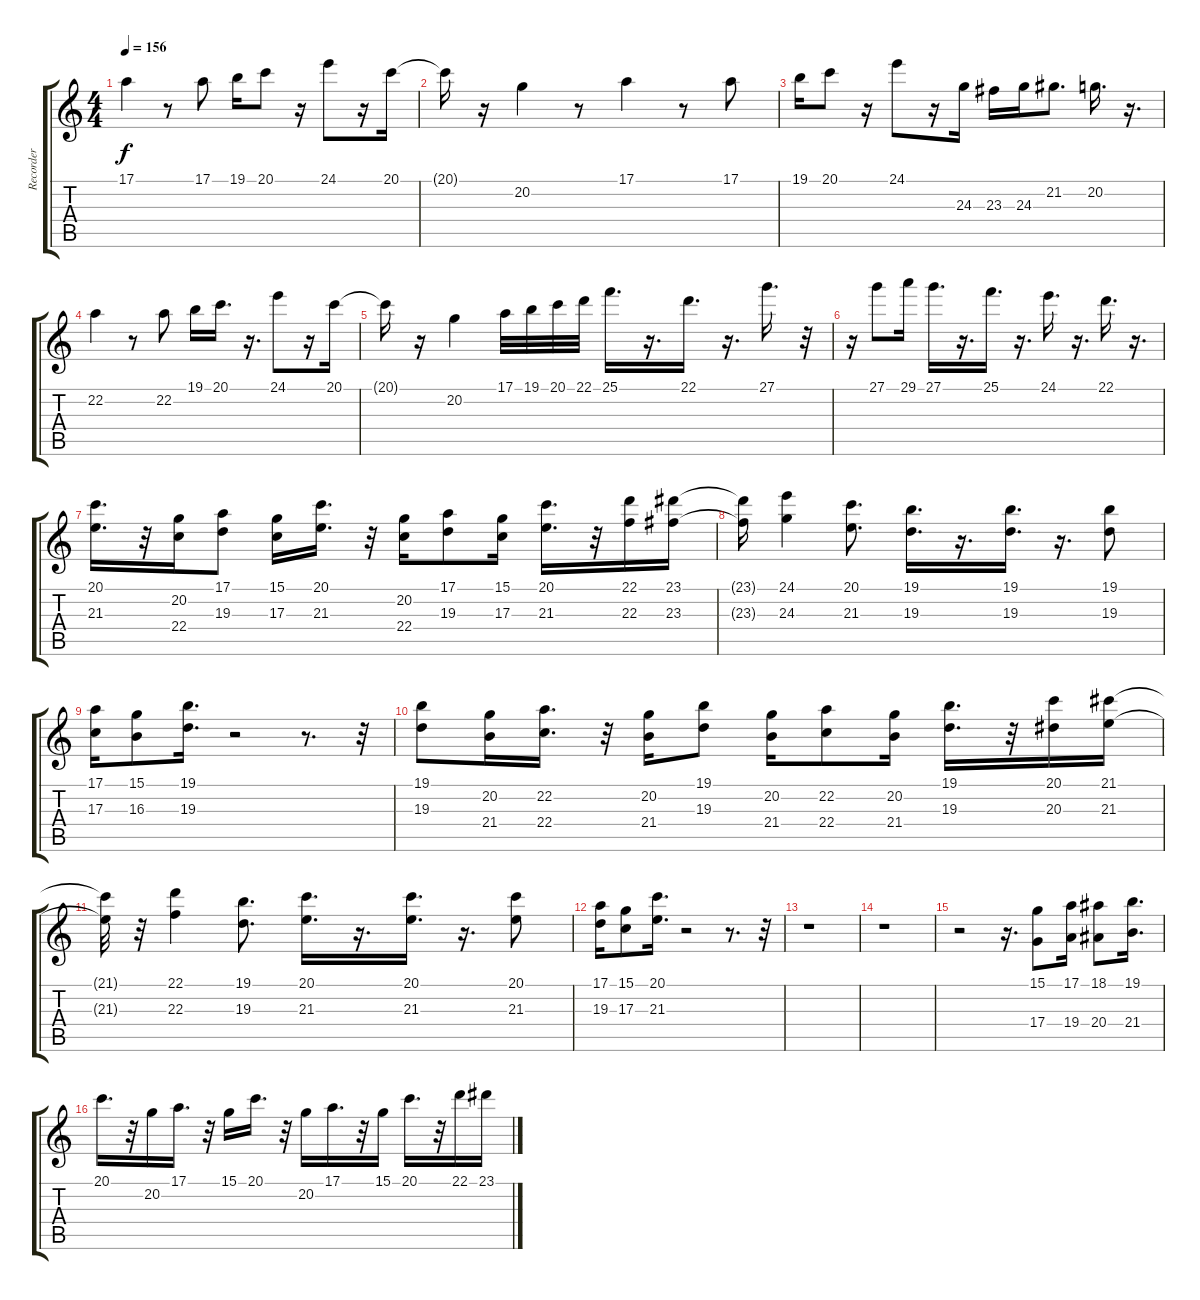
\track ("Recorder" "Recorder") {instrument recorder}
\staff {score tabs}
\tuning (E4 B3 G3 D3 A2 E2) {hide}
\ts (4 4)
\tempo 156
\clef g2
\ks c
17.1.4{dy f} r.8 17.1.8 19.1.16 20.1.8 r.16 24.1.8 r.16 20.1.16 |
20.1{t}.16 r.16 20.2.4 r.8 17.1.4 r.8 17.1.8 |
19.1.16 20.1.8 r.16 24.1.8 r.16 24.3.16 23.3.16 24.3.16 21.2.8{d} 20.2.16{d} r.16{d} |
22.2.4 r.8 22.2.8 19.1.16 20.1.16{d} r.16{d} 24.1.8 r.16 20.1.16 |
20.1{t}.16 r.16 20.2.4 17.1.32 19.1.32 20.1.32 22.1.32 25.1.16{d} r.16{d} 22.1.16{d} r.16{d} 27.1.16{d} r.32 |
r.16 27.1.8 29.1.16 27.1.16{d} r.16{d} 25.1.16{d} r.16{d} 24.1.16{d} r.16{d} 22.1.16{d} r.16{d} |
(20.1 21.3).16{d} r.32 (20.2 22.4).16 (17.1 19.3).8 (15.1 17.3).16 (20.1 21.3).16{d} r.32 (20.2 22.4).16 (17.1 19.3).8 (15.1 17.3).16 (20.1 21.3).16{d} r.32 (22.1 22.3).16 (23.1 23.3).16 |
(23.1{t} 23.3{t}).16 (24.1 24.3).4 (20.1 21.3).8{d} (19.1 19.3).16{d} r.16{d} (19.1 19.3).16{d} r.16{d} (19.1 19.3).8 |
(17.1 17.3).16 (15.1 16.3).8 (19.1 19.3).16{d} r.2 r.8{d} r.32 |
(19.1 19.3).8 (20.2 21.4).16 (22.2 22.4).16{d} r.32 (20.2 21.4).16 (19.1 19.3).8 (20.2 21.4).16 (22.2 22.4).8 (20.2 21.4).16 (19.1 19.3).16{d} r.32 (20.1 20.3).16 (21.1 21.3).16 |
(21.1{t} 21.3{t}).32 r.32 (22.1 22.3).4 (19.1 19.3).8{d} (20.1 21.3).16{d} r.16{d} (20.1 21.3).16{d} r.16{d} (20.1 21.3).8 |
(17.1 19.3).16 (15.1 17.3).8 (20.1 21.3).16{d} r.2 r.8{d} r.32 |
r.1 |
r.1 |
r.2 r.16{d} (15.1 17.4).8 (17.1 19.4).16 (18.1 20.4).8 (19.1 21.4).16{d} |
20.1.16{d} r.32 20.2.16 17.1.16{d} r.32 15.1.16 20.1.16{d} r.32 20.2.16 17.1.16{d} r.32 15.1.16 20.1.16{d} r.32 22.1.16 23.1.16
